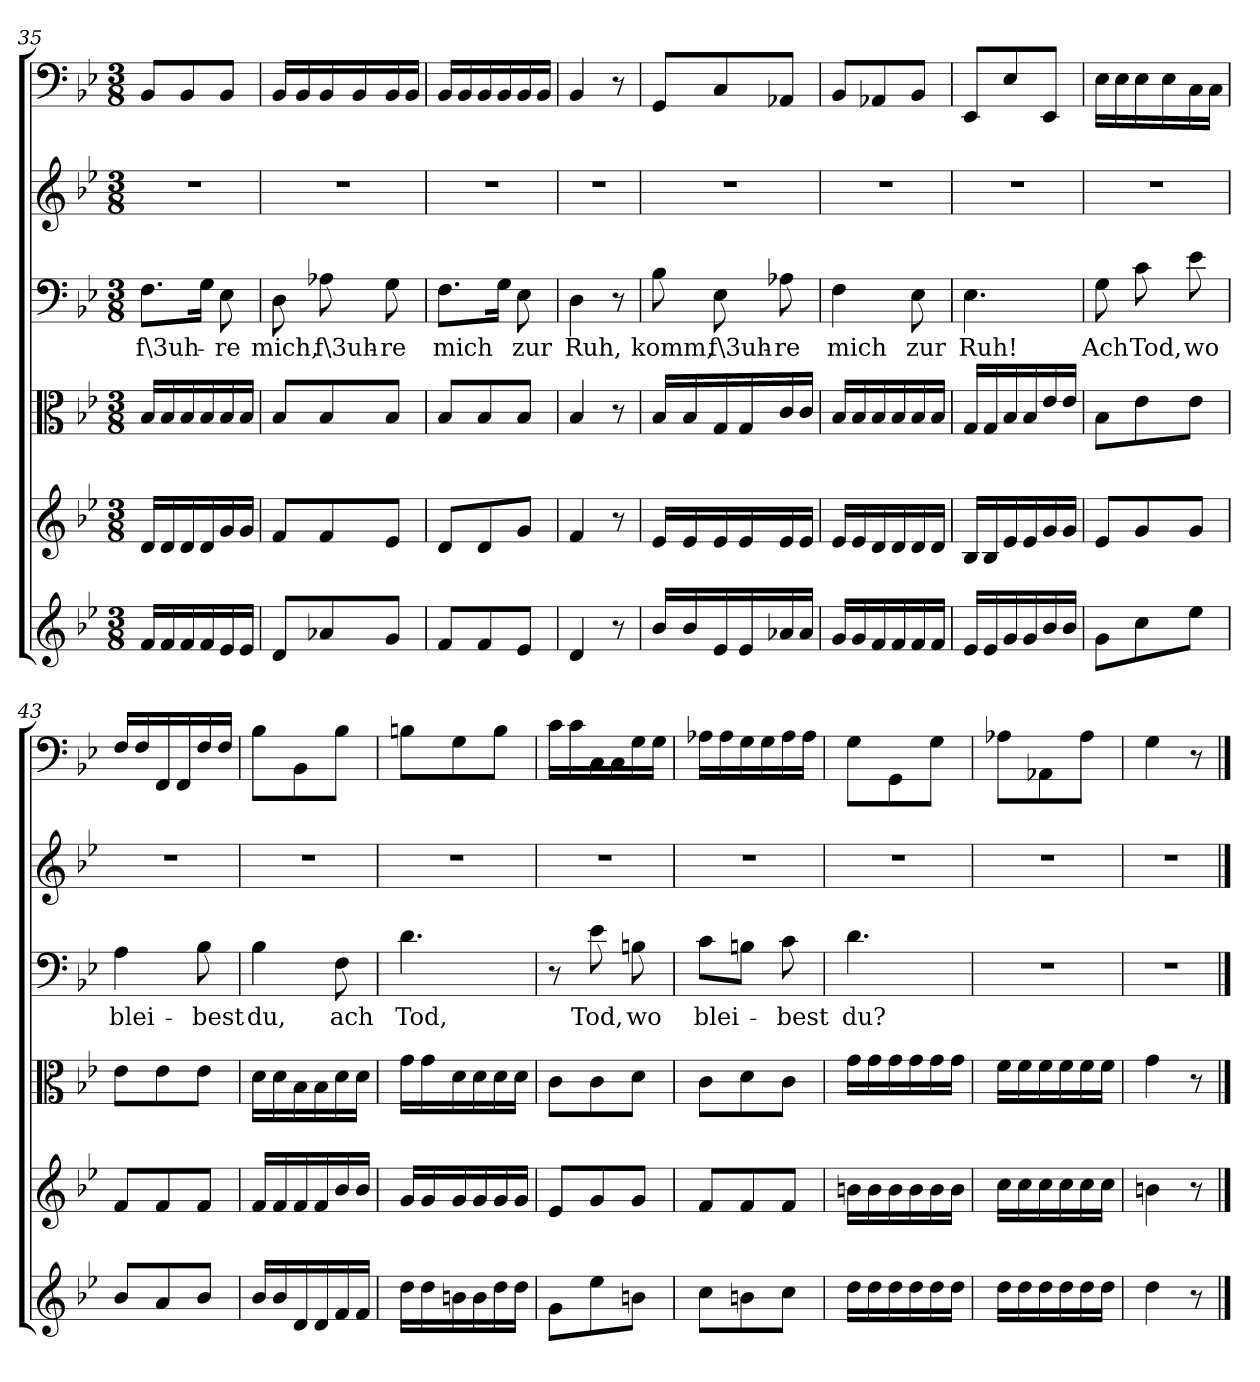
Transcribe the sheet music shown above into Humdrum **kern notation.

**kern	**kern	**kern	**kern	**text	**kern	**kern
*part6	*part5	*part4	*part3	*part3	*part2	*part1
*staff6	*staff5	*staff4	*staff3	*staff3	*staff2	*staff1
*clefG2	*clefG2	*clefC3	*clefF4	*	*clefG2	*clefF4
*k[b-e-]	*k[b-e-]	*k[b-e-]	*k[b-e-]	*	*k[b-e-]	*k[b-e-]
*g:	*g:	*g:	*g:	*	*g:	*g:
*M3/8	*M3/8	*M3/8	*M3/8	*	*M3/8	*M3/8
=35	=35	=35	=35	=35	=35	=35
16f"/LL	16d"/LL	16B-"/LL	8.F"\L	f\3uh-	4.r	8BB-"/L
16f"/	16d"/	16B-"/	.	.	.	.
16f"/	16d"/	16B-"/	.	.	.	8BB-"/
16f"/	16d"/	16B-"/	16G"\Jk	.	.	.
16e-"/	16g"/	16B-"/	8E-"\	-re	.	8BB-"/J
16e-"/JJ	16g"/JJ	16B-"/JJ	.	.	.	.
=36	=36	=36	=36	=36	=36	=36
8d"/L	8f"/L	8B-"/L	8D"\	mich,	4.r	16BB-"/LL
.	.	.	.	.	.	16BB-"/
8a-X"/	8f"/	8B-"/	8A-X"\	f\3uh-	.	16BB-"/
.	.	.	.	.	.	16BB-"/
8g"/J	8e-"/J	8B-"/J	8G"\	-re	.	16BB-"/
.	.	.	.	.	.	16BB-"/JJ
=37	=37	=37	=37	=37	=37	=37
8f"/L	8d"/L	8B-"/L	8.F"\L	mich	4.r	16BB-"/LL
.	.	.	.	.	.	16BB-"/
8f"/	8d"/	8B-"/	.	.	.	16BB-"/
.	.	.	16G"\Jk	.	.	16BB-"/
8e-"/J	8g"/J	8B-"/J	8E-"\	zur	.	16BB-"/
.	.	.	.	.	.	16BB-"/JJ
=38	=38	=38	=38	=38	=38	=38
4d"/	4f"/	4B-"/	4D"\	Ruh,	4.r	4BB-"/
8r	8r	8r	8r	.	.	8r
=39	=39	=39	=39	=39	=39	=39
16b-"/LL	16e-"/LL	16B-"/LL	8B-"\	komm,	4.r	8GG"/L
16b-"/	16e-"/	16B-"/	.	.	.	.
16e-"/	16e-"/	16G"/	8E-"\	f\3uh-	.	8C"/
16e-"/	16e-"/	16G"/	.	.	.	.
16a-X"/	16e-"/	16c"/	8A-X"\	-re	.	8AA-X"/J
16a-"/JJ	16e-"/JJ	16c"/JJ	.	.	.	.
=40	=40	=40	=40	=40	=40	=40
16g"/LL	16e-"/LL	16B-"/LL	4F"\	mich	4.r	8BB-"/L
16g"/	16e-"/	16B-"/	.	.	.	.
16f"/	16d"/	16B-"/	.	.	.	8AA-X"/
16f"/	16d"/	16B-"/	.	.	.	.
16f"/	16d"/	16B-"/	8E-"\	zur	.	8BB-"/J
16f"/JJ	16d"/JJ	16B-"/JJ	.	.	.	.
=41	=41	=41	=41	=41	=41	=41
16e-"/LL	16B-"/LL	16G"/LL	4.E-"\	Ruh!	4.r	8EE-"/L
16e-"/	16B-"/	16G"/	.	.	.	.
16g"/	16e-"/	16B-"/	.	.	.	8E-"/
16g"/	16e-"/	16B-"/	.	.	.	.
16b-"/	16g"/	16e-"/	.	.	.	8EE-"/J
16b-"/JJ	16g"/JJ	16e-"/JJ	.	.	.	.
=42	=42	=42	=42	=42	=42	=42
8g"\L	8e-"/L	8B-"\L	8G"\	Ach	4.r	16E-"\LL
.	.	.	.	.	.	16E-"\
8cc"\	8g"/	8e-"\	8c"\	Tod,	.	16E-"\
.	.	.	.	.	.	16E-"\
8ee-"\J	8g"/J	8e-"\J	8e-"\	wo	.	16C"\
.	.	.	.	.	.	16C"\JJ
=43	=43	=43	=43	=43	=43	=43
8b-"/L	8f"/L	8e-"\L	4A"\	blei-	4.r	16F"/LL
.	.	.	.	.	.	16F"/
8a"/	8f"/	8e-"\	.	.	.	16FF"/
.	.	.	.	.	.	16FF"/
8b-"/J	8f"/J	8e-"\J	8B-"\	-best	.	16F"/
.	.	.	.	.	.	16F"/JJ
=44	=44	=44	=44	=44	=44	=44
16b-"/LL	16f"/LL	16d"\LL	4B-"\	du,	4.r	8B-"\L
16b-"/	16f"/	16d"\	.	.	.	.
16d"/	16f"/	16B-"\	.	.	.	8BB-"\
16d"/	16f"/	16B-"\	.	.	.	.
16f"/	16b-"/	16d"\	8F"\	ach	.	8B-"\J
16f"/JJ	16b-"/JJ	16d"\JJ	.	.	.	.
=45	=45	=45	=45	=45	=45	=45
16dd"\LL	16g"/LL	16g"\LL	4.d"\	Tod,	4.r	8Bn"\L
16dd"\	16g"/	16g"\	.	.	.	.
16bn"\	16g"/	16d"\	.	.	.	8G"\
16b"\	16g"/	16d"\	.	.	.	.
16dd"\	16g"/	16d"\	.	.	.	8B"\J
16dd"\JJ	16g"/JJ	16d"\JJ	.	.	.	.
=46	=46	=46	=46	=46	=46	=46
8g"\L	8e-"/L	8c"\L	8r	.	4.r	16c"\LL
.	.	.	.	.	.	16c"\
8ee-"\	8g"/	8c"\	8e-"\	Tod,	.	16C"\
.	.	.	.	.	.	16C"\
8bn"\J	8g"/J	8d"\J	8Bn"\	wo	.	16G"\
.	.	.	.	.	.	16G"\JJ
=47	=47	=47	=47	=47	=47	=47
8cc"\L	8f"/L	8c"\L	8c"\L	blei-	4.r	16A-X"\LL
.	.	.	.	.	.	16A-"\
8bn"\	8f"/	8d"\	8Bn"\J	.	.	16G"\
.	.	.	.	.	.	16G"\
8cc"\J	8f"/J	8c"\J	8c"\	-best	.	16A-"\
.	.	.	.	.	.	16A-"\JJ
=48	=48	=48	=48	=48	=48	=48
16dd"\LL	16bn"\LL	16g"\LL	4.d"\	du?	4.r	8G"\L
16dd"\	16b"\	16g"\	.	.	.	.
16dd"\	16b"\	16g"\	.	.	.	8GG"\
16dd"\	16b"\	16g"\	.	.	.	.
16dd"\	16b"\	16g"\	.	.	.	8G"\J
16dd"\JJ	16b"\JJ	16g"\JJ	.	.	.	.
=49	=49	=49	=49	=49	=49	=49
16dd"\LL	16cc"\LL	16f"\LL	4.r	.	4.r	8A-X"\L
16dd"\	16cc"\	16f"\	.	.	.	.
16dd"\	16cc"\	16f"\	.	.	.	8AA-X"\
16dd"\	16cc"\	16f"\	.	.	.	.
16dd"\	16cc"\	16f"\	.	.	.	8A-"\J
16dd"\JJ	16cc"\JJ	16f"\JJ	.	.	.	.
=50	=50	=50	=50	=50	=50	=50
4dd"\	4bn"\	4g"\	4.r	.	4.r	4G"\
8r	8r	8r	.	.	.	8r
==	==	==	==	==	==	==
*-	*-	*-	*-	*-	*-	*-
